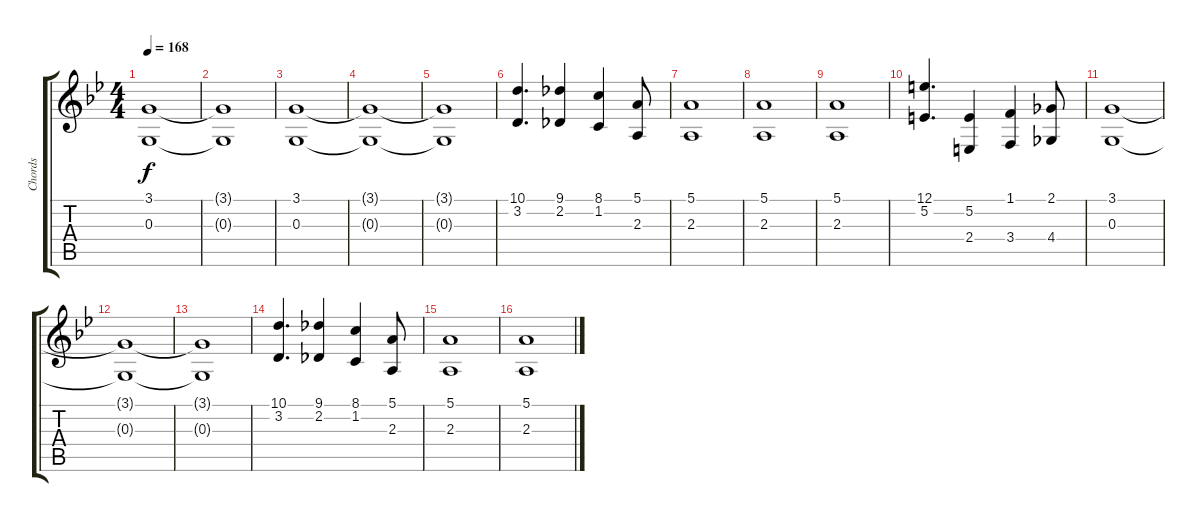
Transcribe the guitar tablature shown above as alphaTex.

\track ("Chords" "Chords") {instrument stringensemble1}
\staff {score tabs}
\tuning (E4 B3 G3 D3 A2 E2) {hide}
\ts (4 4)
\tempo 168
\clef g2
\ks bb
(3.1{t} 0.3{t}).1{dy f} |
(3.1{t} 0.3{t}).1 |
(3.1 0.3).1 |
(3.1{t} 0.3{t}).1 |
(3.1{t} 0.3{t}).1 |
(10.1 3.2).4{d} (9.1 2.2).4 (8.1 1.2).4 (5.1 2.3).8 |
(5.1 2.3).1 |
(5.1 2.3).1 |
(5.1 2.3).1 |
(12.1 5.2).4{d} (5.2 2.4).4 (1.1 3.4).4 (2.1 4.4).8 |
(3.1 0.3).1 |
(3.1{t} 0.3{t}).1 |
(3.1{t} 0.3{t}).1 |
(10.1 3.2).4{d} (9.1 2.2).4 (8.1 1.2).4 (5.1 2.3).8 |
(5.1 2.3).1 |
(5.1 2.3).1
